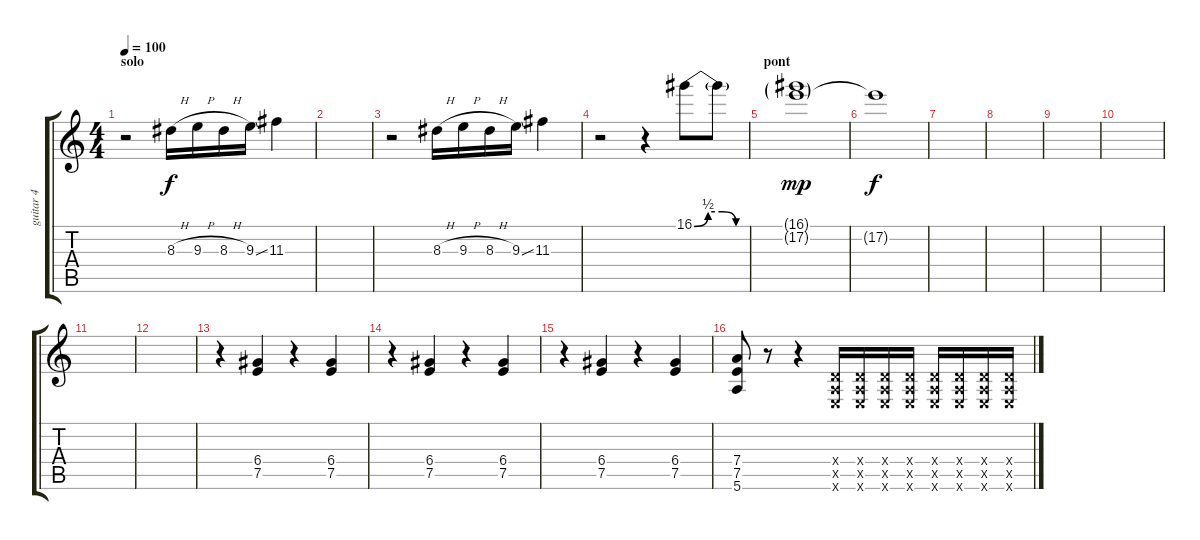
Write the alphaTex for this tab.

\track ("guitar 4" "guitar 4") {instrument overdrivenguitar}
\staff {score tabs}
\tuning (E4 B3 G3 D3 A2 E2) {hide}
\ts (4 4)
\section ("" "solo")
\tempo 100
\clef g2
\ks c
r.2{dy f} 8.3{h}.16 9.3{h}.16 8.3{h}.16 9.3{ss}.16 11.3.4 |
|
r.2 8.3{h}.16 9.3{h}.16 8.3{h}.16 9.3{ss}.16 11.3.4 |
r.2 r.4 16.1{be (custom 0 0 15 2 30 2 45 0 60 0)}.8 16.1{t}.8 |
\section ("" "pont")
(16.1{g} 17.2{g}).1{dy mp} |
17.2{t}.1{dy f} |
|
|
|
|
|
|
r.4 (6.4 7.5).4 r.4 (6.4 7.5).4 |
r.4 (6.4 7.5).4 r.4 (6.4 7.5).4 |
r.4 (6.4 7.5).4 r.4 (6.4 7.5).4 |
(7.4 7.5 5.6).8 r.8 r.4 (0.4{x} 0.5{x} 0.6{x}).16 (0.4{x} 0.5{x} 0.6{x}).16 (0.4{x} 0.5{x} 0.6{x}).16 (0.4{x} 0.5{x} 0.6{x}).16 (0.4{x} 0.5{x} 0.6{x}).16 (0.4{x} 0.5{x} 0.6{x}).16 (0.4{x} 0.5{x} 0.6{x}).16 (0.4{x} 0.5{x} 0.6{x}).16
